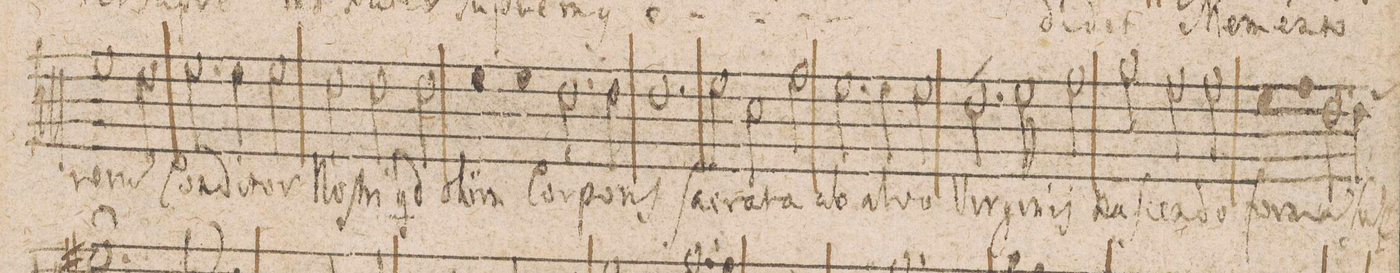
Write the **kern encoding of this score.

**kern	**text
*I"Alto.	*
*clefC3	*
*k[]	*
*met(C|)	*
*M3/2	*
1f	re-
2e\	-ru(m)
=27-	=27-
2.f\	Con-
4f\	-di-
2f\	-tor
=28-	=28-
2e\	Noſ-
2e\	-tri
2e\	q(uo)d
=29-	=29-
4f\	o-
4f\	-lim
2.e\	Cor-
4e\	-po-
=30-	=30-
1.e	-ris
=31-	=31-
2f\	ſac-
2d\	-ra-
2g\	-ta
=32-	=32-
2.f\	ab
4f\	al-
2f\	-vo
=33-	=33-
2.e\	Vir-
4f\	-gi-
2g\	-nis
=34-	=34-
2a\	Naſ-
2g\	-cen-
2g\	-do
=35-	=35-
4f\	for-
4g\	-ma(m)
2.e\	ſu(m)-
*custos:f	*
4e\	-p[se]-
=36-	=36-
*-	*-
